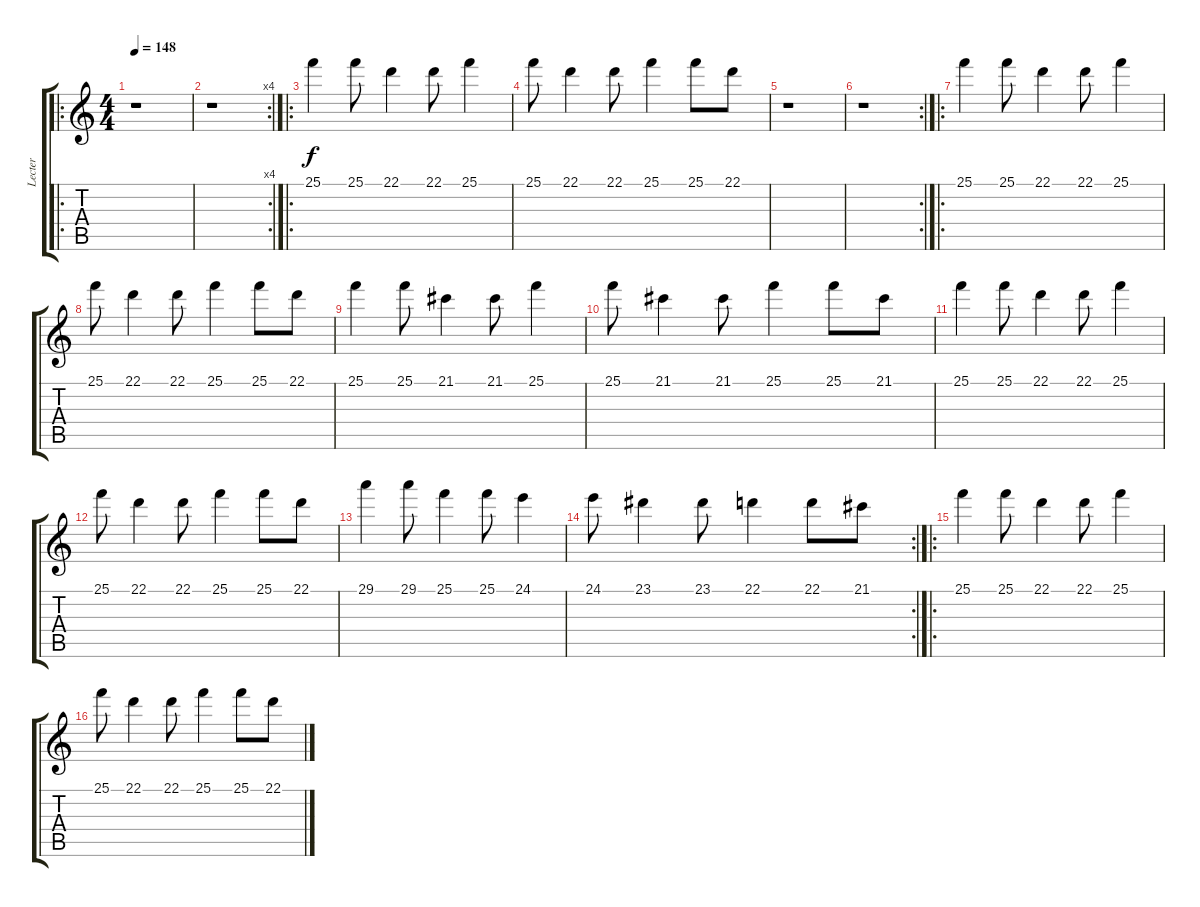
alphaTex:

\track ("Lecter" "Lecter") {instrument stringensemble1}
\staff {score tabs}
\tuning (E4 B3 G3 D3 A2 E2) {hide}
\ro
\ts (4 4)
\tempo 148
\clef g2
\ks c
r.1{dy f instrument stringensemble1} |
\rc 4
r.1 |
\ro
25.1.4 25.1.8 22.1.4 22.1.8 25.1.4 |
25.1.8 22.1.4 22.1.8 25.1.4 25.1.8 22.1.8 |
r.1 |
\rc 2
r.1 |
\ro
25.1.4 25.1.8 22.1.4 22.1.8 25.1.4 |
25.1.8 22.1.4 22.1.8 25.1.4 25.1.8 22.1.8 |
25.1.4 25.1.8 21.1.4 21.1.8 25.1.4 |
25.1.8 21.1.4 21.1.8 25.1.4 25.1.8 21.1.8 |
25.1.4 25.1.8 22.1.4 22.1.8 25.1.4 |
25.1.8 22.1.4 22.1.8 25.1.4 25.1.8 22.1.8 |
29.1.4 29.1.8 25.1.4 25.1.8 24.1.4 |
\rc 2
24.1.8 23.1.4 23.1.8 22.1.4 22.1.8 21.1.8 |
\ro
25.1.4 25.1.8 22.1.4 22.1.8 25.1.4 |
25.1.8 22.1.4 22.1.8 25.1.4 25.1.8 22.1.8
